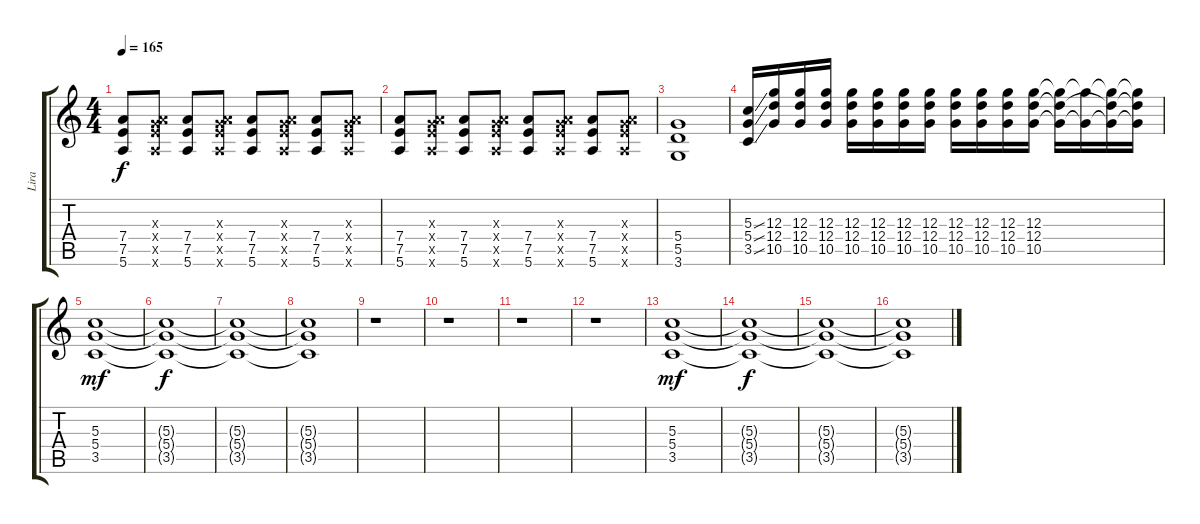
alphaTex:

\track ("Lira" "Lira") {instrument distortionguitar}
\staff {score tabs}
\tuning (E4 B3 G3 D3 A2 E2) {hide}
\ts (4 4)
\tempo 165
\clef g2
\ks c
(7.4 7.5 5.6).8{dy f} (0.3{x} 7.4{x} 7.5{x} 5.6{x}).8 (7.4 7.5 5.6).8 (0.3{x} 7.4{x} 7.5{x} 5.6{x}).8 (7.4 7.5 5.6).8 (0.3{x} 7.4{x} 7.5{x} 5.6{x}).8 (7.4 7.5 5.6).8 (0.3{x} 7.4{x} 7.5{x} 5.6{x}).8 |
(7.4 7.5 5.6).8 (0.3{x} 7.4{x} 7.5{x} 5.6{x}).8 (7.4 7.5 5.6).8 (0.3{x} 7.4{x} 7.5{x} 5.6{x}).8 (7.4 7.5 5.6).8 (0.3{x} 7.4{x} 7.5{x} 5.6{x}).8 (7.4 7.5 5.6).8 (0.3{x} 7.4{x} 7.5{x} 5.6{x}).8 |
(5.4 5.5 3.6).1 |
(5.3{ss} 5.4{ss} 3.5{ss}).16 (12.3 12.4 10.5).16 (12.3 12.4 10.5).16 (12.3 12.4 10.5).16 (12.3 12.4 10.5).16 (12.3 12.4 10.5).16 (12.3 12.4 10.5).16 (12.3 12.4 10.5).16 (12.3 12.4 10.5).16 (12.3 12.4 10.5).16 (12.3 12.4 10.5).16 (12.3 12.4 10.5).16 (12.3{t} 12.4{t} 10.5{t}).16 (12.3{t} 10.5{t}).16 (12.3{t} 12.4{t} 10.5{t}).16 (12.3{t} 12.4{t} 10.5{t}).16 |
(5.3 5.4 3.5).1{dy mf} |
(5.3{t} 5.4{t} 3.5{t}).1{dy f} |
(5.3{t} 5.4{t} 3.5{t}).1 |
(5.3{t} 5.4{t} 3.5{t}).1 |
r.1 |
r.1 |
r.1 |
r.1 |
(5.3 5.4 3.5).1{dy mf} |
(5.3{t} 5.4{t} 3.5{t}).1{dy f} |
(5.3{t} 5.4{t} 3.5{t}).1 |
(5.3{t} 5.4{t} 3.5{t}).1
